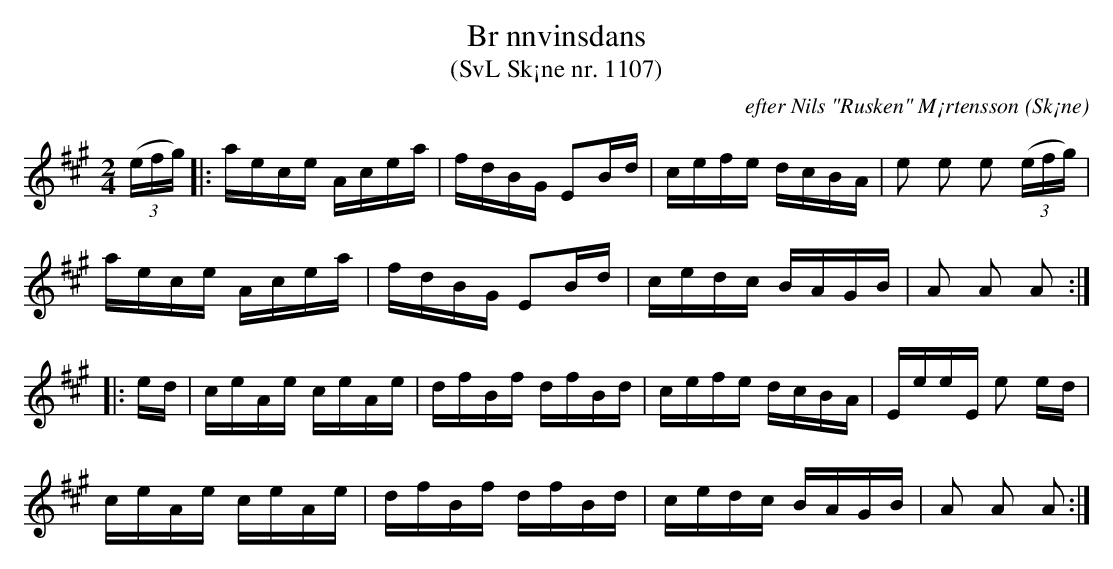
X:1
T:Br nnvinsdans
T:(SvL Sk¡ne nr. 1107)
C:efter Nils "Rusken" M¡rtensson
O:Sk¡ne
M:2/4
L:1/16
K:A
(3(efg) |: aece Acea | fdBG E2Bd | cefe dcBA | e2 e2 e2 (3(efg) |
           aece Acea | fdBG E2Bd | cedc BAGB | A2 A2 A2 :|
   |: ed | ceAe ceAe | dfBf dfBd | cefe dcBA | EeeE e2 ed |
           ceAe ceAe | dfBf dfBd | cedc BAGB | A2 A2 A2 :|
